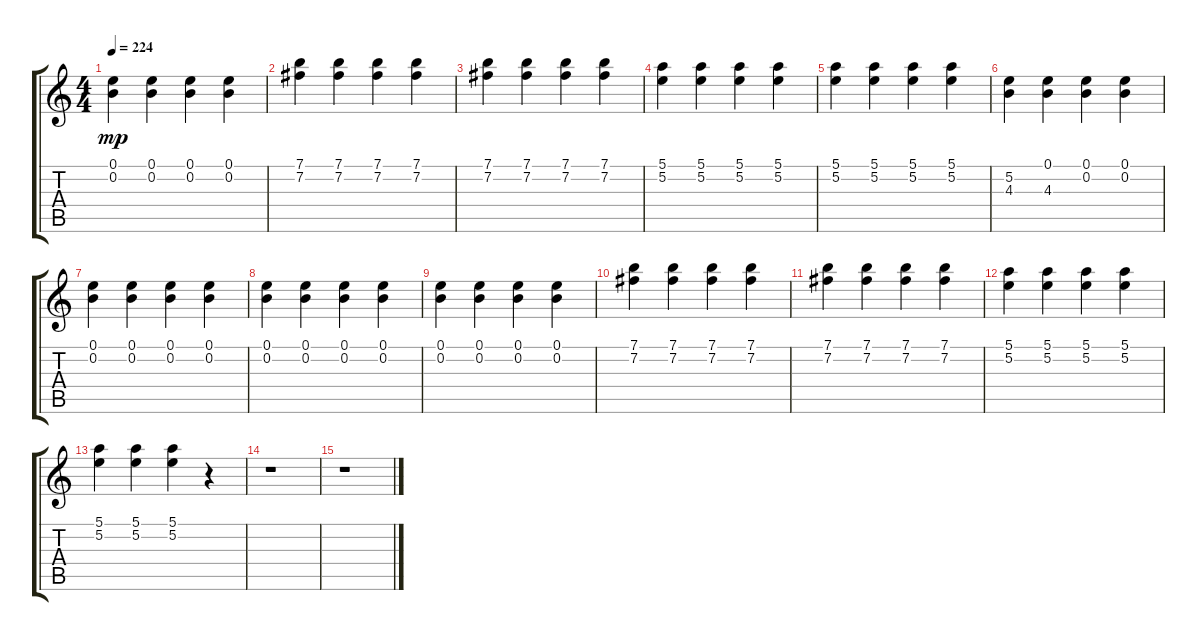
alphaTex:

\track "" {instrument electricguitarclean}
\staff {score tabs}
\tuning (E4 B3 G3 D3 A2 E2) {hide}
\ts (4 4)
\tempo 224
\clef g2
\ks c
(0.1 0.2).4{dy mp} (0.1 0.2).4 (0.1 0.2).4 (0.1 0.2).4 |
(7.1 7.2).4 (7.1 7.2).4 (7.1 7.2).4 (7.1 7.2).4 |
(7.1 7.2).4 (7.1 7.2).4 (7.1 7.2).4 (7.1 7.2).4 |
(5.1 5.2).4 (5.1 5.2).4 (5.1 5.2).4 (5.1 5.2).4 |
(5.1 5.2).4 (5.1 5.2).4 (5.1 5.2).4 (5.1 5.2).4 |
(5.2 4.3).4 (0.1 4.3).4 (0.1 0.2).4 (0.1 0.2).4 |
(0.1 0.2).4 (0.1 0.2).4 (0.1 0.2).4 (0.1 0.2).4 |
(0.1 0.2).4 (0.1 0.2).4 (0.1 0.2).4 (0.1 0.2).4 |
(0.1 0.2).4 (0.1 0.2).4 (0.1 0.2).4 (0.1 0.2).4 |
(7.1 7.2).4 (7.1 7.2).4 (7.1 7.2).4 (7.1 7.2).4 |
(7.1 7.2).4 (7.1 7.2).4 (7.1 7.2).4 (7.1 7.2).4 |
(5.1 5.2).4 (5.1 5.2).4 (5.1 5.2).4 (5.1 5.2).4 |
(5.1 5.2).4 (5.1 5.2).4 (5.1 5.2).4 r.4 |
r.1 |
r.1
